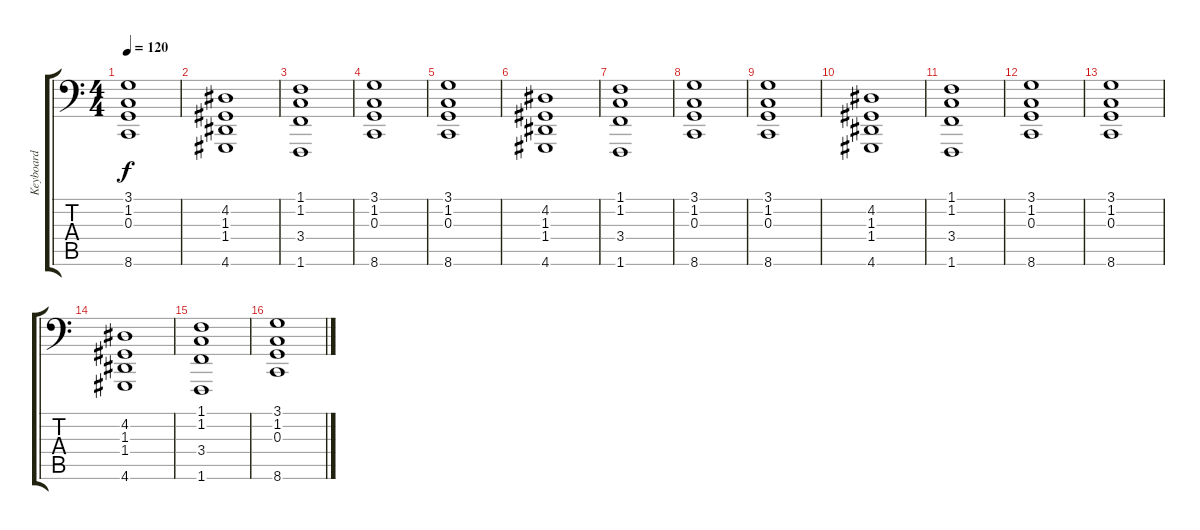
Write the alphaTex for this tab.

\track ("Keyboard" "Keyboard") {instrument fx4atmosphere}
\staff {score tabs}
\tuning (E3 B2 G2 D2 A1 E1) {hide}
\ts (4 4)
\tempo 120
\clef f4
\ks c
(3.1 1.2 0.3 8.6).1{dy f} |
(4.2 1.3 1.4 4.6).1 |
(1.1 1.2 3.4 1.6).1 |
(3.1 1.2 0.3 8.6).1 |
(3.1 1.2 0.3 8.6).1 |
(4.2 1.3 1.4 4.6).1 |
(1.1 1.2 3.4 1.6).1 |
(3.1 1.2 0.3 8.6).1 |
(3.1 1.2 0.3 8.6).1 |
(4.2 1.3 1.4 4.6).1 |
(1.1 1.2 3.4 1.6).1 |
(3.1 1.2 0.3 8.6).1 |
(3.1 1.2 0.3 8.6).1 |
(4.2 1.3 1.4 4.6).1 |
(1.1 1.2 3.4 1.6).1 |
(3.1 1.2 0.3 8.6).1
